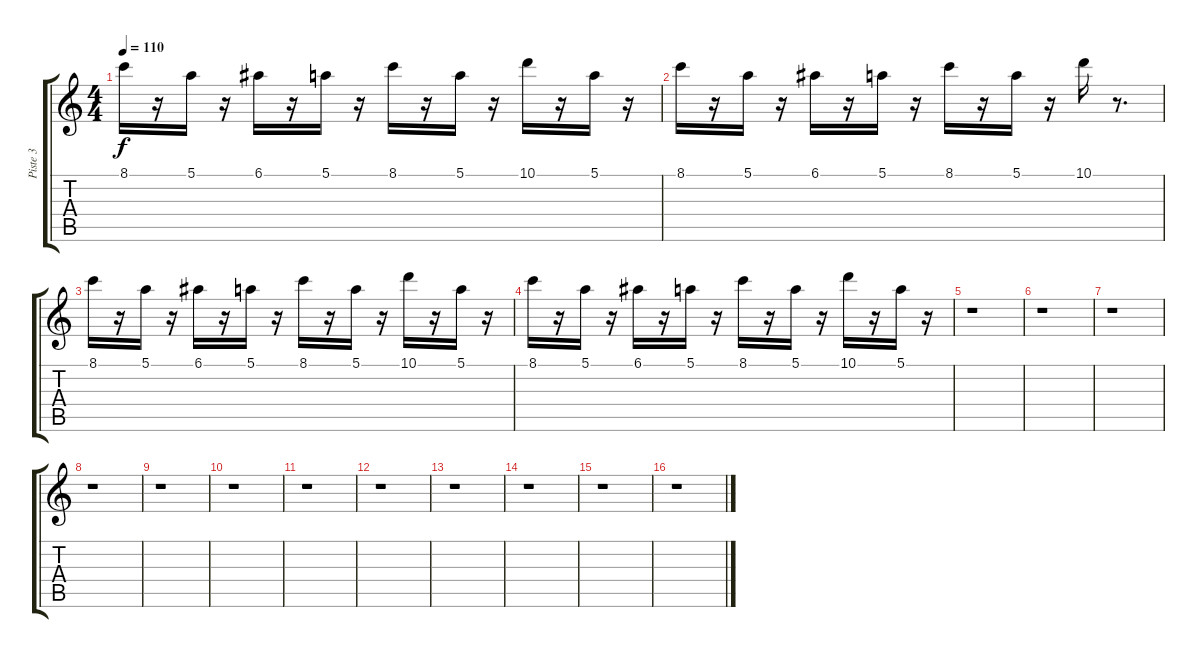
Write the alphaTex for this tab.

\track ("Piste 3" "Piste 3") {instrument overdrivenguitar}
\staff {score tabs}
\tuning (E4 B3 G3 D3 A2 D2) {hide}
\ts (4 4)
\tempo 110
\clef g2
\ks c
8.1.16{dy f} r.16 5.1.16 r.16 6.1.16 r.16 5.1.16 r.16 8.1.16 r.16 5.1.16 r.16 10.1.16 r.16 5.1.16 r.16 |
8.1.16 r.16 5.1.16 r.16 6.1.16 r.16 5.1.16 r.16 8.1.16 r.16 5.1.16 r.16 10.1.16 r.8{d} |
8.1.16 r.16 5.1.16 r.16 6.1.16 r.16 5.1.16 r.16 8.1.16 r.16 5.1.16 r.16 10.1.16 r.16 5.1.16 r.16 |
8.1.16 r.16 5.1.16 r.16 6.1.16 r.16 5.1.16 r.16 8.1.16 r.16 5.1.16 r.16 10.1.16 r.16 5.1.16 r.16 |
r.1 |
r.1 |
r.1 |
r.1 |
r.1 |
r.1 |
r.1 |
r.1 |
r.1 |
r.1 |
r.1 |
r.1
